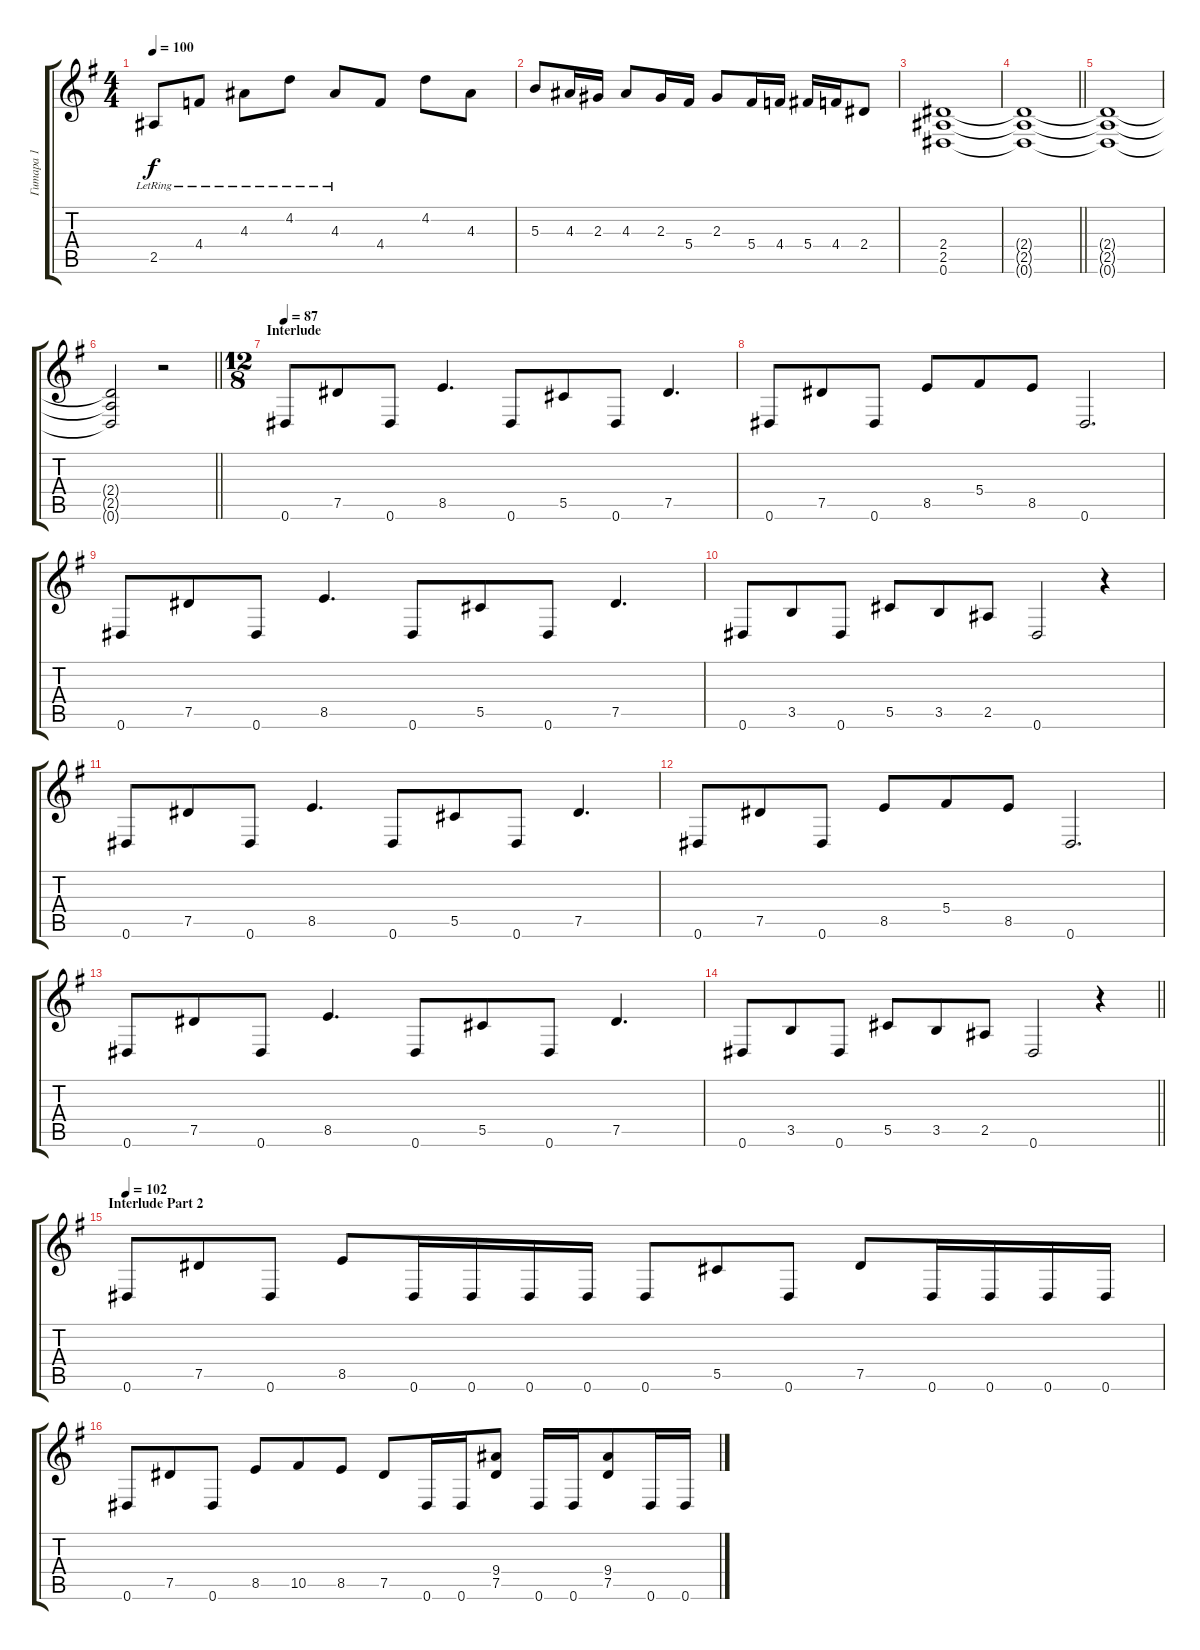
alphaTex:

\track ("Гитара 1" "Гитара 1") {instrument distortionguitar}
\staff {score tabs}
\tuning (Eb4 Bb3 Gb3 Db3 Ab2 Eb2) {hide}
\ts (4 4)
\tempo 100
\clef g2
\ks eminor
2.5{lr}.8{dy f} 4.4{lr}.8 4.3{lr}.8 4.2{lr}.8 4.3{lr}.8 4.4.8 4.2.8 4.3.8 |
5.3.8 4.3.16 2.3.16 4.3.8 2.3.16 5.4.16 2.3.8 5.4.16 4.4.16 5.4.16 4.4.16 2.4.8 |
(2.4 2.5 0.6).1{volume 13} |
\barLineRight lightlight
(2.4{t} 2.5{t} 0.6{t}).1 |
(2.4{t} 2.5{t} 0.6{t}).1 |
\barLineRight lightlight
(2.4{t} 2.5{t} 0.6{t}).2 r.2 |
\ts (12 8)
\section ("" "Interlude")
\tempo 87
0.6.8{instrument electricguitarclean} 7.5.8{volume 16} 0.6.8{volume 13} 8.5.4{d volume 16} 0.6.8{volume 13} 5.5.8{volume 16} 0.6.8{volume 13} 7.5.4{d volume 16} |
0.6.8{volume 13} 7.5.8{volume 16} 0.6.8{volume 13} 8.5.8{volume 16} 5.4.8 8.5.8 0.6.2{d} |
0.6.8{instrument electricguitarclean} 7.5.8{volume 16} 0.6.8{volume 13} 8.5.4{d volume 16} 0.6.8{volume 13} 5.5.8{volume 16} 0.6.8{volume 13} 7.5.4{d volume 16} |
0.6.8{volume 13} 3.5.8{volume 16} 0.6.8{volume 13} 5.5.8{volume 16} 3.5.8 2.5.8 0.6.2{volume 13} r.4 |
0.6.8{instrument electricguitarclean} 7.5.8{volume 16} 0.6.8{volume 13} 8.5.4{d volume 16} 0.6.8{volume 13} 5.5.8{volume 16} 0.6.8{volume 13} 7.5.4{d volume 16} |
0.6.8{volume 13} 7.5.8{volume 16} 0.6.8{volume 13} 8.5.8{volume 16} 5.4.8 8.5.8 0.6.2{d} |
0.6.8{instrument electricguitarclean} 7.5.8{volume 16} 0.6.8{volume 13} 8.5.4{d volume 16} 0.6.8{volume 13} 5.5.8{volume 16} 0.6.8{volume 13} 7.5.4{d volume 16} |
\barLineRight lightlight
0.6.8{volume 13} 3.5.8{volume 16} 0.6.8{volume 13} 5.5.8{volume 16} 3.5.8 2.5.8 0.6.2{volume 13} r.4 |
\section ("" "Interlude Part 2")
\tempo 102
0.6.8{instrument distortionguitar} 7.5.8 0.6.8 8.5.8 0.6.16 0.6.16 0.6.16 0.6.16 0.6.8 5.5.8 0.6.8 7.5.8 0.6.16 0.6.16 0.6.16 0.6.16 |
0.6.8 7.5.8 0.6.8 8.5.8 10.5.8 8.5.8 7.5.8 0.6.16 0.6.16 (9.4 7.5).8 0.6.16 0.6.16 (9.4 7.5).8 0.6.16 0.6.16
